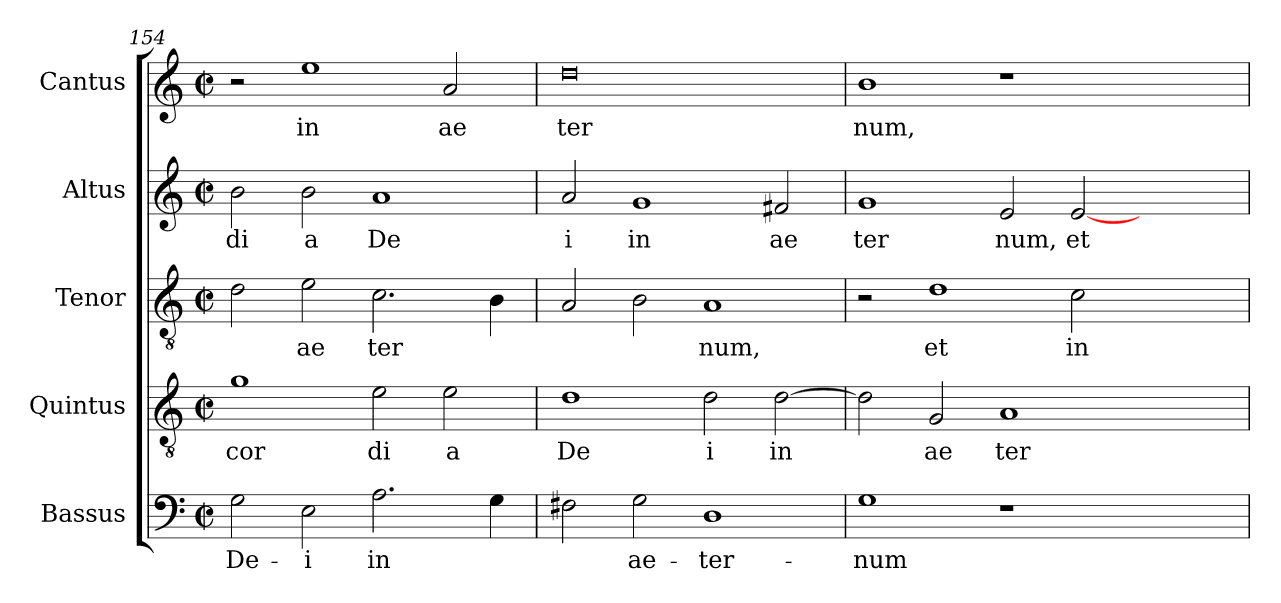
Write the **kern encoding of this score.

**kern	**text	**kern	**text	**kern	**text	**kern	**text	**kern	**text
*part5	*part5	*part4	*part4	*part3	*part3	*part2	*part2	*part1	*part1
*staff5	*staff5	*staff4	*staff4	*staff3	*staff3	*staff2	*staff2	*staff1	*staff1
*I"Bassus	*	*I"Quintus	*	*I"Tenor	*	*I"Altus	*	*I"Cantus	*
*clefF4	*	*clefGv2	*	*clefGv2	*	*clefG2	*	*clefG2	*
*M2/2	*	*M2/2	*	*M2/2	*	*M2/2	*	*M2/2	*
*met(c|)	*	*met(c|)	*	*met(c|)	*	*met(c|)	*	*met(c|)	*
=154	=154	=154	=154	=154	=154	=154	=154	=154	=154
!	!LO:LY:b:cj	!	!LO:LY:b:cj	!	!	!	!LO:LY:b:cj	!	!
2G\	De-	1g	cor	2d\	.	2b\	di	2r	.
!	!LO:LY:b:cj	!	!	!	!LO:LY:b:cj	!	!LO:LY:b:cj	!	!LO:LY:b:cj
2E\	-i	.	.	2e\	ae	2b\	a	1ee	in
!	!LO:LY:b:cj	!	!LO:LY:b:cj	!	!LO:LY:b	!	!LO:LY:b:cj	!	!
2.A\	in	2e\	di	2.c\	ter	1a	De	.	.
!	!	!	!LO:LY:b:cj	!	!	!	!	!	!LO:LY:b:cj
.	.	2e\	a	.	.	.	.	2a/	ae
4G\	.	.	.	4B\	.	.	.	.	.
=155	=155	=155	=155	=155	=155	=155	=155	=155	=155
!	!	!	!LO:LY:b:cj	!	!	!	!LO:LY:b:cj	!	!LO:LY:b:cj
2F#X\	.	1d	De	2A/	.	2a/	i	0dd	ter
!	!LO:LY:b:cj	!	!	!	!	!	!LO:LY:b:cj	!	!
2G\	ae-	.	.	2B\	.	1g	in	.	.
!	!LO:LY:b:cj	!	!LO:LY:b:cj	!	!LO:LY:b:cj	!	!	!	!
1D	-ter-	2d\	i	1A	num,	.	.	.	.
!	!	!	!LO:LY:b:cj	!	!	!	!LO:LY:b:cj	!	!
.	.	[>2d\	in	.	.	2f#/	ae	.	.
=156	=156	=156	=156	=156	=156	=156	=156	=156	=156
!	!LO:LY:b:cj	!	!	!	!	!	!LO:LY:b:cj	!	!LO:LY:b:cj
1G	-num	2d\]	.	2r	.	1g	ter	1b	num,
!	!	!	!LO:LY:b:cj	!	!LO:LY:b:cj	!	!	!	!
.	.	2G/	ae	1d	et	.	.	.	.
!LO:N:vis=1	!	!	!LO:LY:b:cj	!	!	!	!LO:LY:b:cj	!LO:N:vis=1	!
0r	.	1A	ter	.	.	2e/	num,	0r	.
!	!	!	!	!	!LO:LY:b:cj	!	!LO:LY:b:cj	!	!
.	.	.	.	2c\	in	[<2e/	et	.	.
.	.	1ryy	.	1ryy	.	1ryy	.	.	.
=	=	=	=	=	=	=	=	=	=
*-	*-	*-	*-	*-	*-	*-	*-	*-	*-
